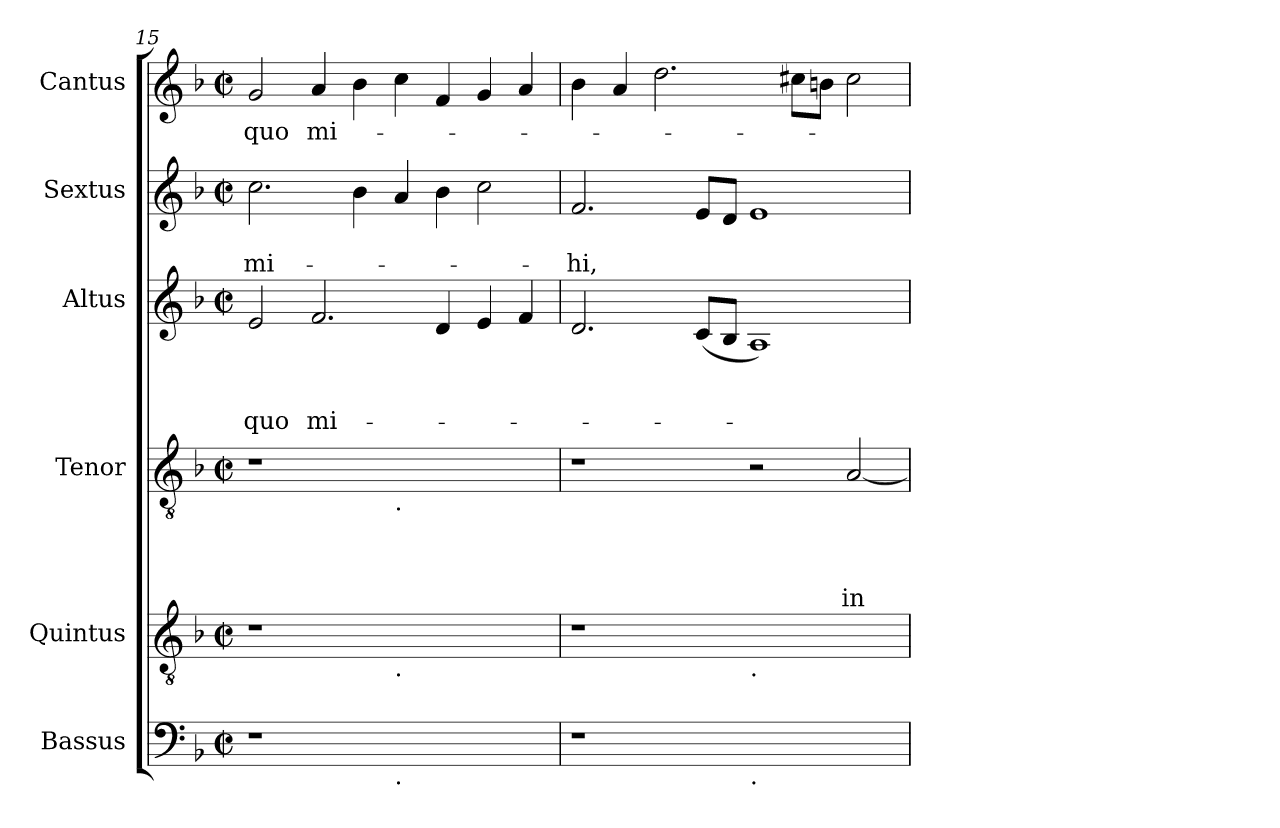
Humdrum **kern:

**kern	**kern	**kern	**text	**text	**text	**text	**kern	**text	**text	**text	**kern	**text	**text	**kern	**text
*part6	*part5	*part4	*part4	*part4	*part4	*part4	*part3	*part3	*part3	*part3	*part2	*part2	*part2	*part1	*part1
*staff6	*staff5	*staff4	*staff4	*staff4	*staff4	*staff4	*staff3	*staff3	*staff3	*staff3	*staff2	*staff2	*staff2	*staff1	*staff1
*I"Bassus	*I"Quintus	*I"Tenor	*	*	*	*	*I"Altus	*	*	*	*I"Sextus	*	*	*I"Cantus	*
*clefF4	*clefGv2	*clefGv2	*	*	*	*	*clefG2	*	*	*	*clefG2	*	*	*clefG2	*
*k[b-]	*k[b-]	*k[b-]	*	*	*	*	*k[b-]	*	*	*	*k[b-]	*	*	*k[b-]	*
*F:	*F:	*F:	*	*	*	*	*F:	*	*	*	*F:	*	*	*F:	*
*M2/2	*M2/2	*M2/2	*	*	*	*	*M2/2	*	*	*	*M2/2	*	*	*M2/2	*
*met(c|)	*met(c|)	*met(c|)	*	*	*	*	*met(c|)	*	*	*	*met(c|)	*	*	*met(c|)	*
=15	=15	=15	=15	=15	=15	=15	=15	=15	=15	=15	=15	=15	=15	=15	=15
!	!	!	!	!	!	!	!	!	!	!LO:LY:b	!	!	!LO:LY:b	!	!LO:LY:b
1r	1r	1r	.	.	.	.	2e/	.	.	quo	2.cc\	.	mi-	2g/	quo
!	!	!	!	!	!	!	!	!	!	!LO:LY:b	!	!	!	!	!LO:LY:b
.	.	.	.	.	.	.	2.f/	.	.	mi-	.	.	.	4a/	mi-
.	.	.	.	.	.	.	.	.	.	.	4b-\	.	.	4b-\	.
!	!	!LO:TX:b:t=.	!	!	!	!	!	!	!	!	!	!	!	!	!
!	!LO:TX:b:t=.	!	!	!	!	!	!	!	!	!	!	!	!	!	!
!LO:TX:b:t=.	!	!	!	!	!	!	!	!	!	!	!	!	!	!	!
1ryy	1ryy	1ryy	.	.	.	.	.	.	.	.	4a/	.	.	4cc\	.
.	.	.	.	.	.	.	4d/	.	.	.	4b-\	.	.	4f/	.
.	.	.	.	.	.	.	4e/	.	.	.	2cc\	.	.	4g/	.
.	.	.	.	.	.	.	4f/	.	.	.	.	.	.	4a/	.
=16	=16	=16	=16	=16	=16	=16	=16	=16	=16	=16	=16	=16	=16	=16	=16
!	!	!	!	!	!	!	!	!	!	!	!	!	!LO:LY:b	!	!
1r	1r	1r	.	.	.	.	2.d/	.	.	.	2.f/	.	-hi,	4b-\	.
.	.	.	.	.	.	.	.	.	.	.	.	.	.	4a/	.
.	.	.	.	.	.	.	.	.	.	.	.	.	.	2.dd\	.
.	.	.	.	.	.	.	(<8c/L	.	.	.	8e/L	.	.	.	.
.	.	.	.	.	.	.	8B-/J	.	.	.	8d/J	.	.	.	.
!	!LO:TX:b:t=.	!	!	!	!	!	!	!	!	!	!	!	!	!	!
!LO:TX:b:t=.	!	!	!	!	!	!	!	!	!	!	!	!	!	!	!
1ryy	1ryy	2r	.	.	.	.	1A)	.	.	.	1e	.	.	.	.
.	.	.	.	.	.	.	.	.	.	.	.	.	.	8cc#\L	.
.	.	.	.	.	.	.	.	.	.	.	.	.	.	8b\J	.
!	!	!	!	!	!	!LO:LY:b	!	!	!	!	!	!	!	!	!
.	.	[<2A/	.	.	.	in	.	.	.	.	.	.	.	2cc#\	.
=	=	=	=	=	=	=	=	=	=	=	=	=	=	=	=
*-	*-	*-	*-	*-	*-	*-	*-	*-	*-	*-	*-	*-	*-	*-	*-
